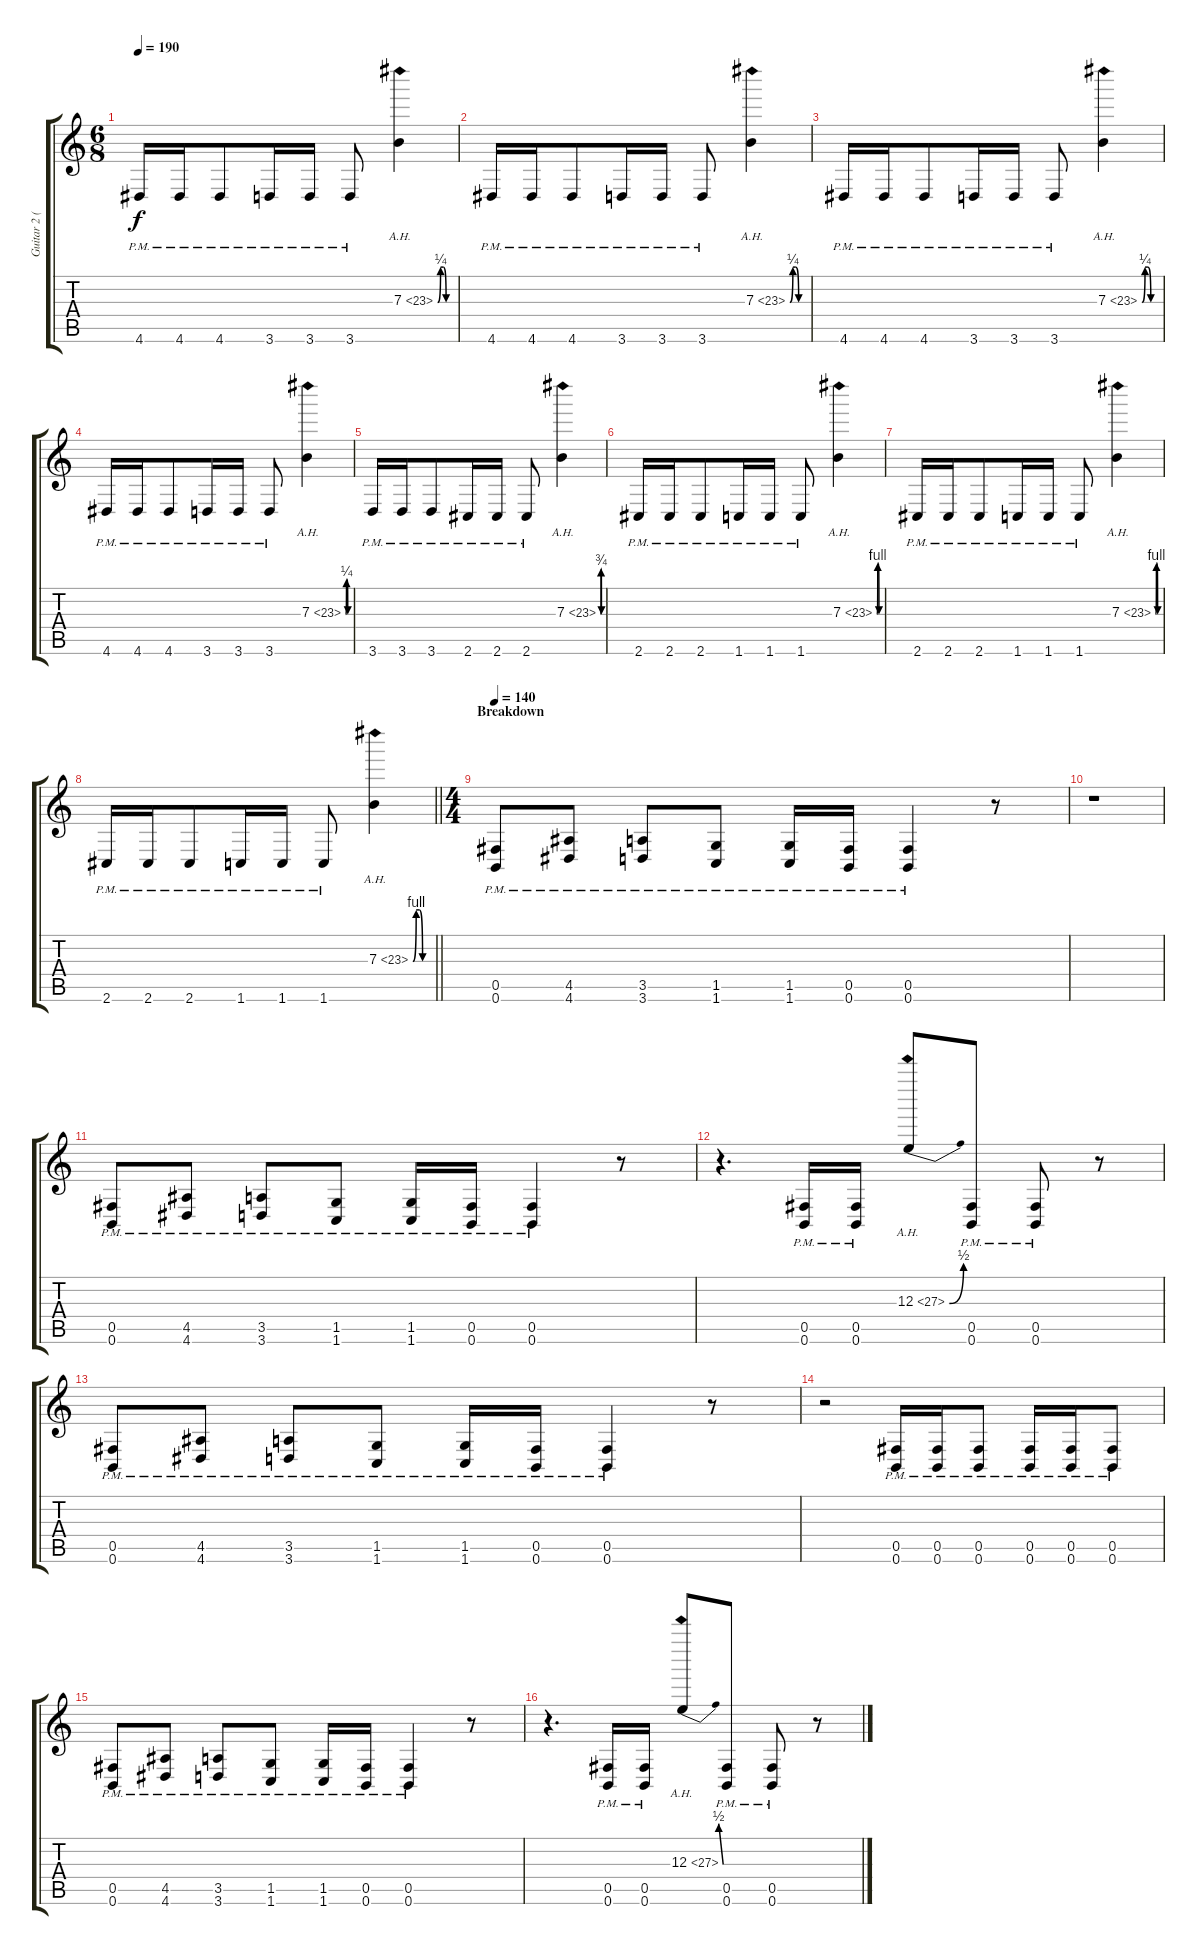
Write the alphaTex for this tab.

\track ("Guitar 2 (Left)" "Guitar 2 (") {instrument overdrivenguitar}
\staff {score tabs}
\tuning (Db4 Ab3 E3 B2 Gb2 B1) {hide}
\ts (6 8)
\tempo 190
\clef g2
\ks c
4.6{pm}.16{dy f} 4.6{pm}.16 4.6{pm}.8 3.6{pm}.16 3.6{pm}.16 3.6{pm}.8 7.3{be (custom 0 0 10 1 20 1 30 0 60 0) ah 16}.4 |
4.6{pm}.16 4.6{pm}.16 4.6{pm}.8 3.6{pm}.16 3.6{pm}.16 3.6{pm}.8 7.3{be (custom 0 0 10 1 20 1 30 0 60 0) ah 16}.4 |
4.6{pm}.16 4.6{pm}.16 4.6{pm}.8 3.6{pm}.16 3.6{pm}.16 3.6{pm}.8 7.3{be (custom 0 0 10 1 20 1 30 0 60 0) ah 16}.4 |
4.6{pm}.16 4.6{pm}.16 4.6{pm}.8 3.6{pm}.16 3.6{pm}.16 3.6{pm}.8 7.3{be (custom 0 0 10 1 20 1 30 0 60 0) ah 16}.4 |
3.6{pm}.16 3.6{pm}.16 3.6{pm}.8 2.6{pm}.16 2.6{pm}.16 2.6{pm}.8 7.3{be (custom 0 0 10 3 20 3 30 0 60 0) ah 16}.4 |
2.6{pm}.16 2.6{pm}.16 2.6{pm}.8 1.6{pm}.16 1.6{pm}.16 1.6{pm}.8 7.3{be (custom 0 0 10 4 20 4 30 0 60 0) ah 16}.4 |
2.6{pm}.16 2.6{pm}.16 2.6{pm}.8 1.6{pm}.16 1.6{pm}.16 1.6{pm}.8 7.3{be (custom 0 0 10 4 20 4 30 0 60 0) ah 16}.4 |
\barLineRight lightlight
2.6{pm}.16 2.6{pm}.16 2.6{pm}.8 1.6{pm}.16 1.6{pm}.16 1.6{pm}.8 7.3{be (custom 0 0 10 4 20 4 30 0 60 0) ah 16}.4 |
\ts (4 4)
\section ("" "Breakdown")
\tempo 140
(0.5{pm} 0.6{pm}).8 (4.5{pm} 4.6{pm}).8 (3.5{pm} 3.6{pm}).8 (1.5{pm} 1.6{pm}).8 (1.5{pm} 1.6{pm}).16 (0.5{pm} 0.6{pm}).16 (0.5{pm} 0.6{pm}).4 r.8 |
r.1 |
(0.5{pm} 0.6{pm}).8 (4.5{pm} 4.6{pm}).8 (3.5{pm} 3.6{pm}).8 (1.5{pm} 1.6{pm}).8 (1.5{pm} 1.6{pm}).16 (0.5{pm} 0.6{pm}).16 (0.5{pm} 0.6{pm}).4 r.8 |
r.4{d} (0.5 0.6{pm}).16 (0.5 0.6{pm}).16 12.3{be (bend 0 0 60 2) ah 15}.8 (0.5 0.6{pm}).8 (0.5 0.6{pm}).8 r.8 |
(0.5{pm} 0.6{pm}).8 (4.5{pm} 4.6{pm}).8 (3.5{pm} 3.6{pm}).8 (1.5{pm} 1.6{pm}).8 (1.5{pm} 1.6{pm}).16 (0.5{pm} 0.6{pm}).16 (0.5{pm} 0.6{pm}).4 r.8 |
r.2 (0.5{pm} 0.6{pm}).16 (0.5{pm} 0.6{pm}).16 (0.5{pm} 0.6{pm}).8 (0.5{pm} 0.6{pm}).16 (0.5{pm} 0.6{pm}).16 (0.5{pm} 0.6{pm}).8 |
(0.5{pm} 0.6{pm}).8 (4.5{pm} 4.6{pm}).8 (3.5{pm} 3.6{pm}).8 (1.5{pm} 1.6{pm}).8 (1.5{pm} 1.6{pm}).16 (0.5{pm} 0.6{pm}).16 (0.5{pm} 0.6{pm}).4 r.8 |
r.4{d} (0.5 0.6{pm}).16 (0.5 0.6{pm}).16 12.3{be (bend 0 0 60 2) ah 15}.8 (0.5 0.6{pm}).8 (0.5 0.6{pm}).8 r.8
